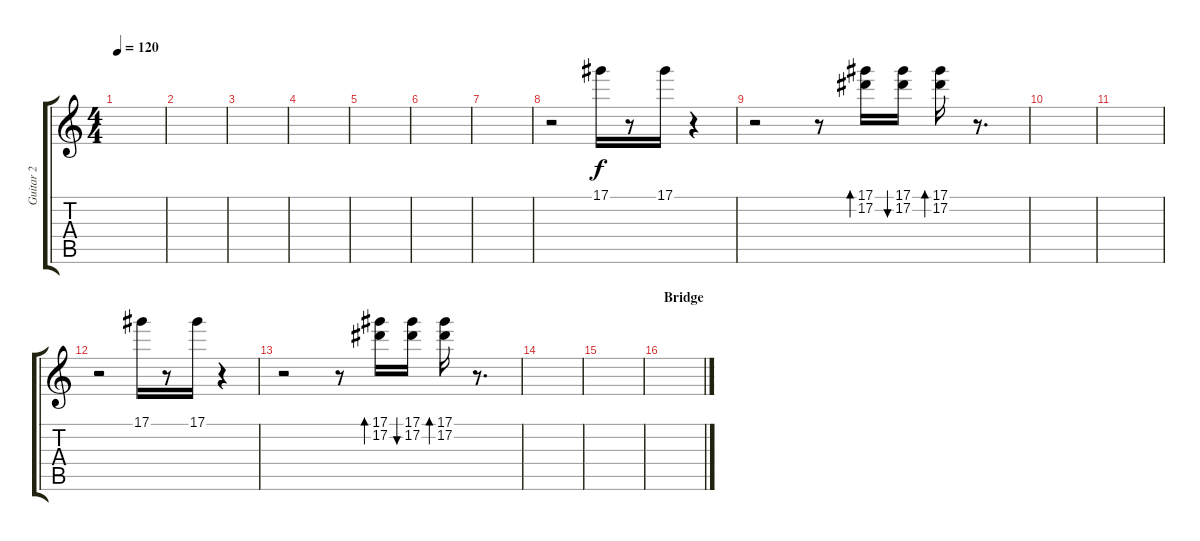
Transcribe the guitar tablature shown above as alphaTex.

\track ("Guitar 2" "Guitar 2") {instrument electricguitarclean}
\staff {score tabs}
\tuning (Eb4 Bb3 Gb3 Db3 Ab2 Eb2) {hide}
\ts (4 4)
\tempo 120
\clef g2
\ks c
|
|
|
|
|
|
|
r.2{volume 10} 17.1.16 r.8 17.1.16 r.4 |
r.2 r.8 (17.1 17.2).16{bd 60} (17.1 17.2).16{bu 60} (17.1 17.2).16{bd 60} r.8{d} |
|
|
r.2{volume 10} 17.1.16 r.8 17.1.16 r.4 |
r.2 r.8 (17.1 17.2).16{bd 60} (17.1 17.2).16{bu 60} (17.1 17.2).16{bd 60} r.8{d} |
|
|
\section ("" "Bridge")
